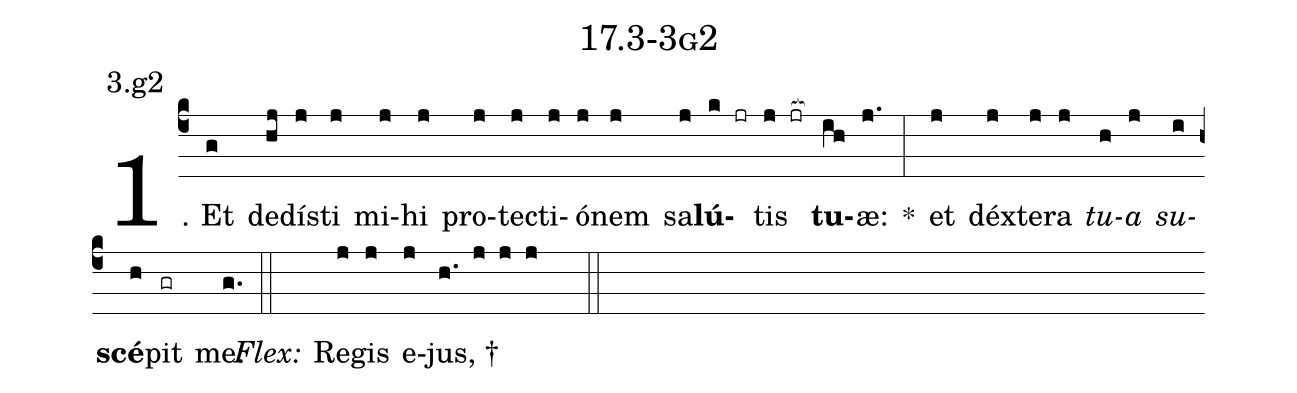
name: 17.3-3g2;
annotation: 3.g2;
%%
(c4)1. Et(g) de(hj)dís(j)ti(j) mi(j)hi(j) pro(j)tec(j)ti(j)ó(j)nem(j) sa(j)<b>lú</b>(k jr)tis(j jr[ocb:1{]) <b>tu</b>(ih[ocb:0}])æ:(j.) *(:) et(j) déx(j)te(j)ra(j) <i>tu</i>(h)<i>a</i>(j) <i>su</i>(i)<b>scé</b>(h)pit(gr) me:(g.) (::)
<i>Flex:</i>()  Re(j)gis(j) e(j)jus, †(h. j j j  ::)

%E(j) u(h) o(j) u(i) a(h) e.(g.) (::)
